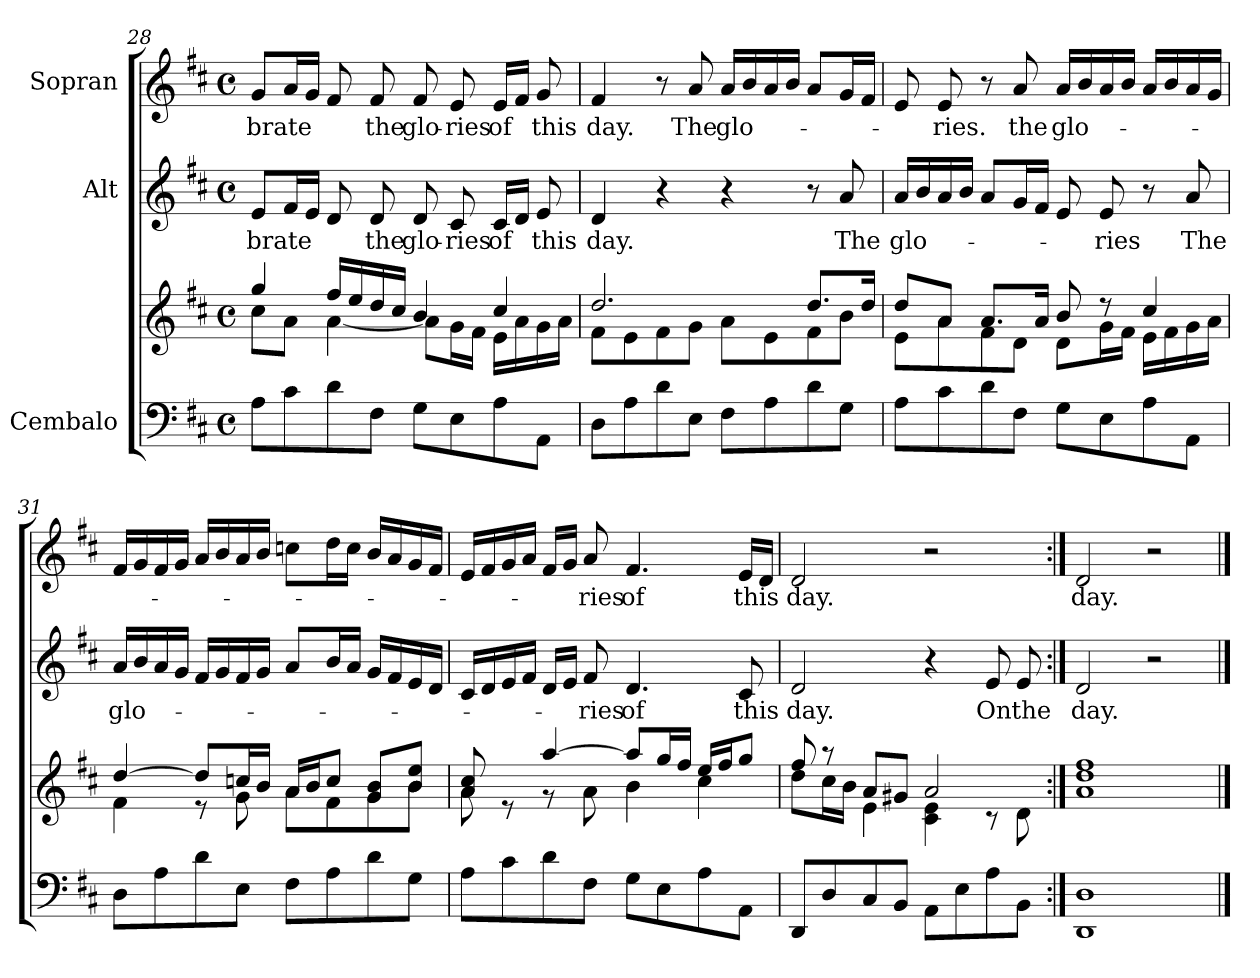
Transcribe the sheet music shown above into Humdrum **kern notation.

**kern	**kern	**kern	**text	**kern	**text
*part3	*part3	*part2	*part2	*part1	*part1
*staff4	*staff3	*staff2	*staff2	*staff1	*staff1
*I"Cembalo	*	*I"Alt	*	*I"Sopran	*
*clefF4	*clefG2	*clefG2	*	*clefG2	*
*k[f#c#]	*k[f#c#]	*k[f#c#]	*	*k[f#c#]	*
*M4/4	*M4/4	*M4/4	*	*M4/4	*
*met(c)	*met(c)	*met(c)	*	*met(c)	*
=28	=28	=28	=28	=28	=28
*	*^	*	*	*	*
!	!	!	!	!LO:LY:b	!	!LO:LY:b
8A\L	4gg/	8cc#\L	8e/L	-brate	8g/L	-brate
8c#\	.	8a\J	16f#/L	.	16a/L	.
.	.	.	16e/JJ	.	16g/JJ	.
8d\	16ff#/LL	[4a\	8d/	.	8f#/	.
.	16ee/	.	.	.	.	.
!	!	!	!	!LO:LY:b	!	!LO:LY:b
8F#\J	16dd/	.	8d/	the	8f#/	the
.	16cc#/JJ	.	.	.	.	.
!	!	!	!	!LO:LY:b	!	!LO:LY:b
8G\L	4b/	8a\L]	8d/	glo-	8f#/	glo-
!	!	!	!	!LO:LY:b	!	!LO:LY:b
8E\	.	16g\L	8c#/	-ries	8e/	-ries
.	.	16f#\JJ	.	.	.	.
!	!	!	!	!LO:LY:b	!	!LO:LY:b
8A\	4cc#/	16e\LL	16c#/LL	of	16e/LL	of
.	.	16a\	16d/JJ	.	16f#/JJ	.
!	!	!	!	!LO:LY:b	!	!LO:LY:b
8AA\J	.	16g\	8e/	this	8g/	this
.	.	16a\JJ	.	.	.	.
=29	=29	=29	=29	=29	=29	=29
!	!	!	!	!LO:LY:b	!	!LO:LY:b
8D\L	2.dd/	8f#\L	4d/	day.	4f#/	day.
8A\	.	8e\	.	.	.	.
8d\	.	8f#\	4r	.	8r	.
!	!	!	!	!	!	!LO:LY:b
8E\J	.	8g\J	.	.	8a/	The
!	!	!	!	!	!	!LO:LY:b
8F#\L	.	8a\L	4r	.	16a/LL	glo-
.	.	.	.	.	16b/	.
8A\	.	8e\	.	.	16a/	.
.	.	.	.	.	16b/JJ	.
8d\	8.dd/L	8f#\	8r	.	8a/L	.
!	!	!	!	!LO:LY:b	!	!
8G\J	.	8b\J	8a/	The	16g/L	.
.	16dd/Jk	.	.	.	16f#/JJ	.
!!LO:PB:g=z
=30	=30	=30	=30	=30	=30	=30
!	!	!	!	!LO:LY:b	!	!
8A\L	8dd/L	8e\L	16a/LL	glo-	8e/	.
.	.	.	16b/	.	.	.
!	!	!	!	!	!	!LO:LY:b
8c#\	8a/J	8a\	16a/	.	8e/	-ries.
.	.	.	16b/JJ	.	.	.
8d\	8.a/L	8f#\	8a/L	.	8r	.
!	!	!	!	!	!	!LO:LY:b
8F#\J	.	8d\J	16g/L	.	8a/	the
.	16a/Jk	.	16f#/JJ	.	.	.
!	!	!	!	!	!	!LO:LY:b
8G\L	8b/	8d\L	8e/	.	16a/LL	glo-
.	.	.	.	.	16b/	.
!	!	!	!	!LO:LY:b	!	!
8E\	8r	16g\L	8e/	-ries	16a/	.
.	.	16f#\JJ	.	.	16b/JJ	.
8A\	4cc#/	16e\LL	8r	.	16a/LL	.
.	.	16f#\	.	.	16b/	.
!	!	!	!	!LO:LY:b	!	!
8AA\J	.	16g\	8a/	The	16a/	.
.	.	16a\JJ	.	.	16g/JJ	.
=31	=31	=31	=31	=31	=31	=31
!	!	!	!	!LO:LY:b	!	!
8D\L	[4dd/	4f#\	16a/LL	glo-	16f#/LL	.
.	.	.	16b/	.	16g/	.
8A\	.	.	16a/	.	16f#/	.
.	.	.	16g/JJ	.	16g/JJ	.
8d\	8dd/L]	8r	16f#/LL	.	16a/LL	.
.	.	.	16g/	.	16b/	.
8E\J	16ccn/L	8g\	16f#/	.	16a/	.
.	16b/JJ	.	16g/JJ	.	16b/JJ	.
8F#\L	16a/LL	8a\L	8a/L	.	8ccn\L	.
.	16b/J	.	.	.	.	.
8A\	8cc/J	8f#\	16b/L	.	16dd\L	.
.	.	.	16a/JJ	.	16cc\JJ	.
8d\	8g/ 8b/L	8g\	16g/LL	.	16b/LL	.
.	.	.	16f#/	.	16a/	.
8G\J	8b/ 8ee/J	8b\J	16e/	.	16g/	.
.	.	.	16d/JJ	.	16f#/JJ	.
=32	=32	=32	=32	=32	=32	=32
8A\L	8a/ 8cc#/	8a\	16c#/LL	.	16e/LL	.
.	.	.	16d/	.	16f#/	.
8c#\	8re	8ryy	16e/	.	16g/	.
.	.	.	16f#/JJ	.	16a/JJ	.
8d\	[4aa/	8r	16d/LL	.	16f#/LL	.
.	.	.	16e/JJ	.	16g/JJ	.
!	!	!	!	!LO:LY:b	!	!LO:LY:b
8F#\J	.	8a\	8f#/	-ries	8a/	-ries
!	!	!	!	!LO:LY:b	!	!LO:LY:b
8G\L	8aa/L]	4b\	4.d/	of	4.f#/	of
8E\	16gg/L	.	.	.	.	.
.	16ff#/JJ	.	.	.	.	.
8A\	16ee/LL	4cc#\	.	.	.	.
.	16ff#/J	.	.	.	.	.
!	!	!	!	!LO:LY:b	!	!LO:LY:b
8AA\J	8gg/J	.	8c#/	this	16e/LL	this
.	.	.	.	.	16d/JJ	.
!!LO:LB:g=z
=33	=33	=33	=33	=33	=33	=33
!	!	!	!	!LO:LY:b	!	!LO:LY:b
8DD/L	8ff#/	8dd\L	2d/	day.	2d/	day.
8D/	8r	16cc#\L	.	.	.	.
.	.	16b\JJ	.	.	.	.
8C#/	8a/L	4e\	.	.	.	.
8BB/J	8g#X/J	.	.	.	.	.
8AA\L	2a/	4c#\ 4e\	4r	.	2r	.
8E\	.	.	.	.	.	.
!	!	!	!	!LO:LY:b	!	!
8A\	.	8r	8e/	On	.	.
!	!	!	!	!LO:LY:b	!	!
8BB\J	.	8d\	8e/	the	.	.
=34:|!	=34:|!	=34:|!	=34:|!	=34:|!	=34:|!	=34:|!
!	!	!	!	!LO:LY:b	!	!LO:LY:b
*	*v	*v	*	*	*	*
1DD 1D	1a 1dd 1ff#	2d/	day.	2d/	day.
.	.	2r	.	2r	.
==	==	==	==	==	==
*-	*-	*-	*-	*-	*-
